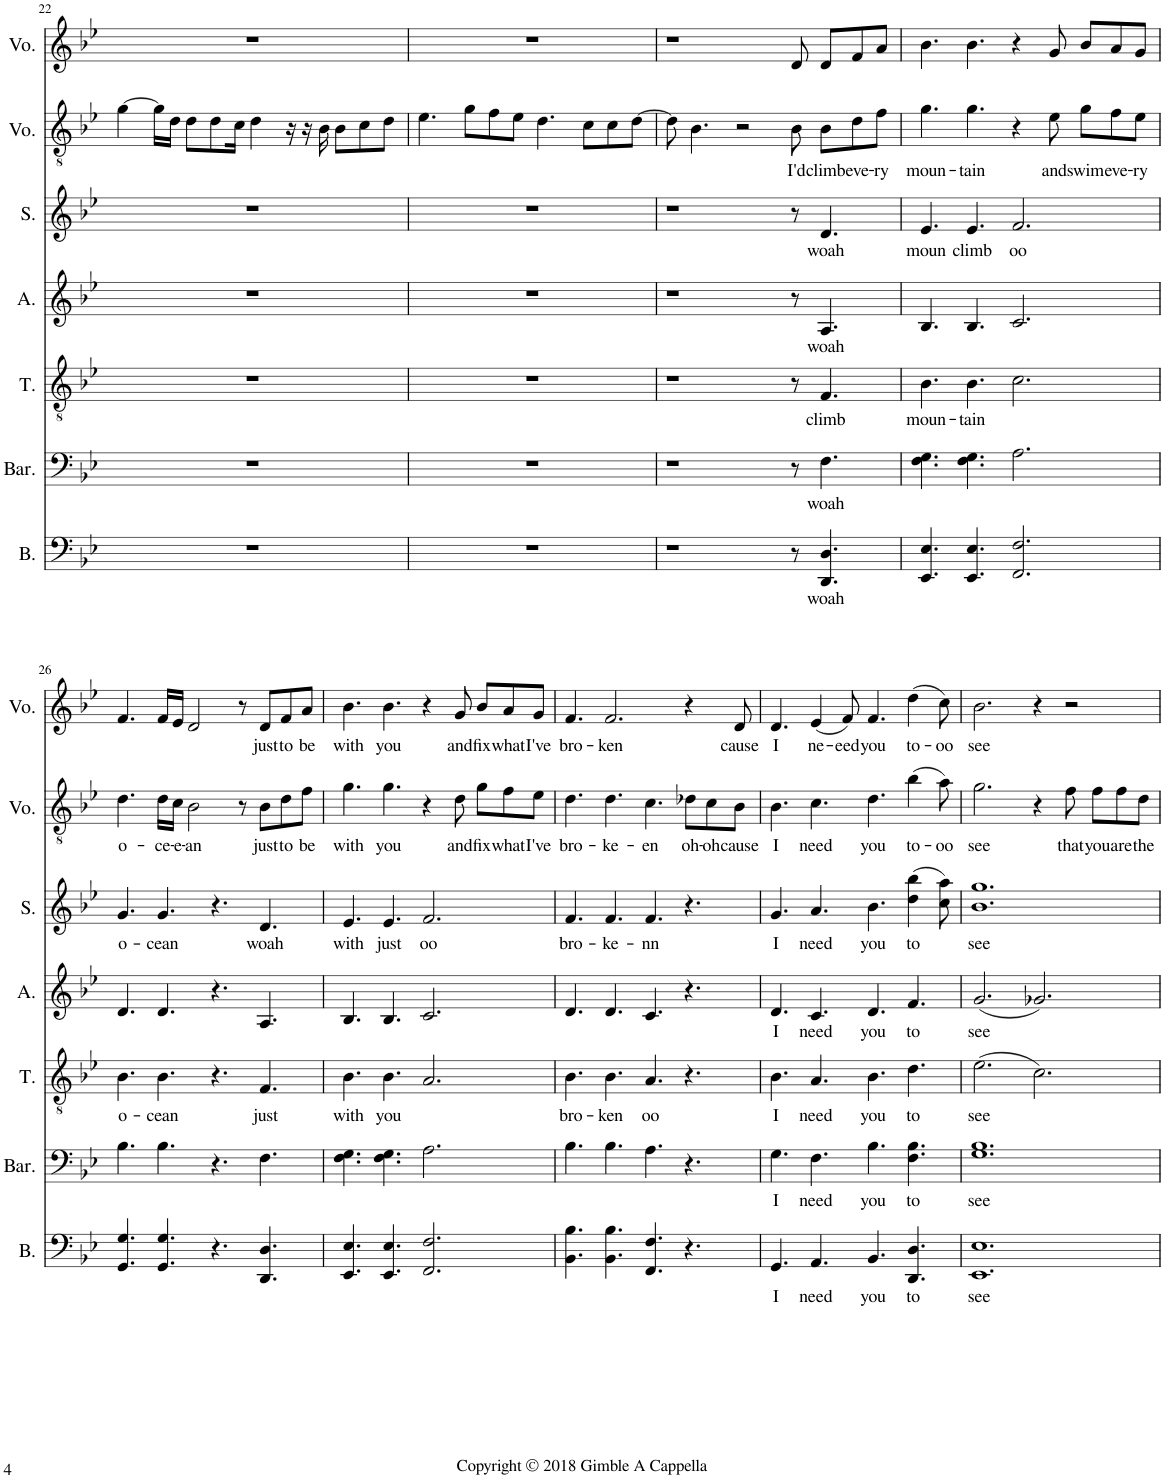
**kern	**text	**kern	**text	**kern	**text	**kern	**text	**kern	**text	**kern	**text	**kern	**text
*part7	*part7	*part6	*part6	*part5	*part5	*part4	*part4	*part3	*part3	*part2	*part2	*part1	*part1
*staff7	*staff7	*staff6	*staff6	*staff5	*staff5	*staff4	*staff4	*staff3	*staff3	*staff2	*staff2	*staff1	*staff1
*I"Bass	*	*I"Baritone	*	*I"Tenor	*	*I"Alto	*	*I"Soprano	*	*I"Voice	*	*I"Voice	*
*I'B.	*	*I'Bar.	*	*I'T.	*	*I'A.	*	*I'S.	*	*I'Vo.	*	*I'Vo.	*
!!LO:PB:g=z
*clefF4	*	*clefF4	*	*clefGv2	*	*clefG2	*	*clefG2	*	*clefGv2	*	*clefG2	*
*k[b-e-]	*	*k[b-e-]	*	*k[b-e-]	*	*k[b-e-]	*	*k[b-e-]	*	*k[b-e-]	*	*k[b-e-]	*
*M12/8	*	*M12/8	*	*M12/8	*	*M12/8	*	*M12/8	*	*M12/8	*	*M12/8	*
=22	=22	=22	=22	=22	=22	=22	=22	=22	=22	=22	=22	=22	=22
1.r	.	1.r	.	1.r	.	1.r	.	1.r	.	[4g\	.	1.r	.
.	.	.	.	.	.	.	.	.	.	16g\LL]	.	.	.
.	.	.	.	.	.	.	.	.	.	16d\JJ	.	.	.
.	.	.	.	.	.	.	.	.	.	8d\L	.	.	.
.	.	.	.	.	.	.	.	.	.	8d\	.	.	.
.	.	.	.	.	.	.	.	.	.	16c\Jk	.	.	.
.	.	.	.	.	.	.	.	.	.	4d\	.	.	.
.	.	.	.	.	.	.	.	.	.	16r	.	.	.
.	.	.	.	.	.	.	.	.	.	16r	.	.	.
.	.	.	.	.	.	.	.	.	.	16B-\	.	.	.
.	.	.	.	.	.	.	.	.	.	8B-\L	.	.	.
.	.	.	.	.	.	.	.	.	.	8c\	.	.	.
.	.	.	.	.	.	.	.	.	.	8d\J	.	.	.
=23	=23	=23	=23	=23	=23	=23	=23	=23	=23	=23	=23	=23	=23
1.r	.	1.r	.	1.r	.	1.r	.	1.r	.	4.e-\	.	1.r	.
.	.	.	.	.	.	.	.	.	.	8g\L	.	.	.
.	.	.	.	.	.	.	.	.	.	8f\	.	.	.
.	.	.	.	.	.	.	.	.	.	8e-\J	.	.	.
.	.	.	.	.	.	.	.	.	.	4.d\	.	.	.
.	.	.	.	.	.	.	.	.	.	8c\L	.	.	.
.	.	.	.	.	.	.	.	.	.	8c\	.	.	.
.	.	.	.	.	.	.	.	.	.	[8d\J	.	.	.
=24	=24	=24	=24	=24	=24	=24	=24	=24	=24	=24	=24	=24	=24
1r	.	1r	.	1r	.	1r	.	1r	.	8d\]	.	1r	.
.	.	.	.	.	.	.	.	.	.	4.B-\	.	.	.
.	.	.	.	.	.	.	.	.	.	2r	.	.	.
!	!	!	!	!	!	!	!	!	!	!	!LO:LY:b	!	!
8r	.	8r	.	8r	.	8r	.	8r	.	8B-\	I'd	8d/	.
!	!LO:LY:b	!	!LO:LY:b	!	!LO:LY:b	!	!LO:LY:b	!	!LO:LY:b	!	!LO:LY:b	!	!
4.DD/ 4.D/	woah	4.F\	woah	4.F/	climb	4.A/	woah	4.d/	woah	8B-\L	climb	8d/L	.
!	!	!	!	!	!	!	!	!	!	!	!LO:LY:b	!	!
.	.	.	.	.	.	.	.	.	.	8d\	eve-	8f/	.
!	!	!	!	!	!	!	!	!	!	!	!LO:LY:b	!	!
.	.	.	.	.	.	.	.	.	.	8f\J	-ry	8a/J	.
=25	=25	=25	=25	=25	=25	=25	=25	=25	=25	=25	=25	=25	=25
!	!	!	!	!	!LO:LY:b	!	!	!	!LO:LY:b	!	!LO:LY:b	!	!
4.EE-/ 4.E-/	.	4.F\ 4.G\	.	4.B-\	moun-	4.B-/	.	4.e-/	moun	4.g\	moun-	4.b-\	.
!	!	!	!	!	!LO:LY:b	!	!	!	!LO:LY:b	!	!LO:LY:b	!	!
4.EE-/ 4.E-/	.	4.F\ 4.G\	.	4.B-\	-tain	4.B-/	.	4.e-/	climb	4.g\	-tain	4.b-\	.
!	!	!	!	!	!	!	!	!	!LO:LY:b	!	!	!	!
2.FF/ 2.F/	.	2.A\	.	2.c\	.	2.c/	.	2.f/	oo	4r	.	4r	.
!	!	!	!	!	!	!	!	!	!	!	!LO:LY:b	!	!
.	.	.	.	.	.	.	.	.	.	8e-\	and	8g/	.
!	!	!	!	!	!	!	!	!	!	!	!LO:LY:b	!	!
.	.	.	.	.	.	.	.	.	.	8g\L	swim	8b-/L	.
!	!	!	!	!	!	!	!	!	!	!	!LO:LY:b	!	!
.	.	.	.	.	.	.	.	.	.	8f\	eve-	8a/	.
!	!	!	!	!	!	!	!	!	!	!	!LO:LY:b	!	!
.	.	.	.	.	.	.	.	.	.	8e-\J	-ry	8g/J	.
!!LO:LB:g=z
=26	=26	=26	=26	=26	=26	=26	=26	=26	=26	=26	=26	=26	=26
!	!	!	!	!	!LO:LY:b	!	!	!	!LO:LY:b	!	!LO:LY:b	!	!
4.GG/ 4.G/	.	4.B-\	.	4.B-\	o-	4.d/	.	4.g/	o-	4.d\	o-	4.f/	.
!	!	!	!	!	!LO:LY:b	!	!	!	!LO:LY:b	!	!LO:LY:b	!	!
4.GG/ 4.G/	.	4.B-\	.	4.B-\	-cean	4.d/	.	4.g/	-cean	16d\LL	-ce-	16f/LL	.
!	!	!	!	!	!	!	!	!	!	!	!LO:LY:b	!	!
.	.	.	.	.	.	.	.	.	.	16c\JJ	-e-	16e-/JJ	.
!	!	!	!	!	!	!	!	!	!	!	!LO:LY:b	!	!
.	.	.	.	.	.	.	.	.	.	2B-\	-an	2d/	.
4.r	.	4.r	.	4.r	.	4.r	.	4.r	.	.	.	.	.
.	.	.	.	.	.	.	.	.	.	8r	.	8r	.
!	!	!	!	!	!LO:LY:b	!	!	!	!LO:LY:b	!	!LO:LY:b	!	!LO:LY:b
4.DD/ 4.D/	.	4.F\	.	4.F/	just	4.A/	.	4.d/	woah	8B-\L	just	8d/L	just
!	!	!	!	!	!	!	!	!	!	!	!LO:LY:b	!	!LO:LY:b
.	.	.	.	.	.	.	.	.	.	8d\	to	8f/	to
!	!	!	!	!	!	!	!	!	!	!	!LO:LY:b	!	!LO:LY:b
.	.	.	.	.	.	.	.	.	.	8f\J	be	8a/J	be
=27	=27	=27	=27	=27	=27	=27	=27	=27	=27	=27	=27	=27	=27
!	!	!	!	!	!LO:LY:b	!	!	!	!LO:LY:b	!	!LO:LY:b	!	!LO:LY:b
4.EE-/ 4.E-/	.	4.F\ 4.G\	.	4.B-\	with	4.B-/	.	4.e-/	with	4.g\	with	4.b-\	with
!	!	!	!	!	!LO:LY:b	!	!	!	!LO:LY:b	!	!LO:LY:b	!	!LO:LY:b
4.EE-/ 4.E-/	.	4.F\ 4.G\	.	4.B-\	you	4.B-/	.	4.e-/	just	4.g\	you	4.b-\	you
!	!	!	!	!	!	!	!	!	!LO:LY:b	!	!	!	!
2.FF/ 2.F/	.	2.A\	.	2.A/	.	2.c/	.	2.f/	oo	4r	.	4r	.
!	!	!	!	!	!	!	!	!	!	!	!LO:LY:b	!	!LO:LY:b
.	.	.	.	.	.	.	.	.	.	8d\	and	8g/	and
!	!	!	!	!	!	!	!	!	!	!	!LO:LY:b	!	!LO:LY:b
.	.	.	.	.	.	.	.	.	.	8g\L	fix	8b-/L	fix
!	!	!	!	!	!	!	!	!	!	!	!LO:LY:b	!	!LO:LY:b
.	.	.	.	.	.	.	.	.	.	8f\	what	8a/	what
!	!	!	!	!	!	!	!	!	!	!	!LO:LY:b	!	!LO:LY:b
.	.	.	.	.	.	.	.	.	.	8e-\J	I've	8g/J	I've
=28	=28	=28	=28	=28	=28	=28	=28	=28	=28	=28	=28	=28	=28
!	!	!	!	!	!LO:LY:b	!	!	!	!LO:LY:b	!	!LO:LY:b	!	!LO:LY:b
4.BB-\ 4.B-\	.	4.B-\	.	4.B-\	bro-	4.d/	.	4.f/	bro-	4.d\	bro-	4.f/	bro-
!	!	!	!	!	!LO:LY:b	!	!	!	!LO:LY:b	!	!LO:LY:b	!	!LO:LY:b
4.BB-\ 4.B-\	.	4.B-\	.	4.B-\	-ken	4.d/	.	4.f/	-ke-	4.d\	-ke-	2.f/	-ken
!	!	!	!	!	!LO:LY:b	!	!	!	!LO:LY:b	!	!LO:LY:b	!	!
4.FF/ 4.F/	.	4.A\	.	4.A/	oo	4.c/	.	4.f/	-nn	4.c\	-en	.	.
!	!	!	!	!	!	!	!	!	!	!	!LO:LY:b	!	!
4.r	.	4.r	.	4.r	.	4.r	.	4.r	.	8d-X\L	oh-	4r	.
!	!	!	!	!	!	!	!	!	!	!	!LO:LY:b	!	!
.	.	.	.	.	.	.	.	.	.	8c\	-oh	.	.
!	!	!	!	!	!	!	!	!	!	!	!LO:LY:b	!	!LO:LY:b
.	.	.	.	.	.	.	.	.	.	8B-\J	cause	8d/	cause
=29	=29	=29	=29	=29	=29	=29	=29	=29	=29	=29	=29	=29	=29
!	!LO:LY:b	!	!LO:LY:b	!	!LO:LY:b	!	!LO:LY:b	!	!LO:LY:b	!	!LO:LY:b	!	!LO:LY:b
4.GG/	I	4.G\	I	4.B-\	I	4.d/	I	4.g/	I	4.B-\	I	4.d/	I
!	!LO:LY:b	!	!LO:LY:b	!	!LO:LY:b	!	!LO:LY:b	!	!LO:LY:b	!	!LO:LY:b	!	!LO:LY:b
4.AA/	need	4.F\	need	4.A/	need	4.c/	need	4.a/	need	4.c\	need	(4e-/	ne-
!	!	!	!	!	!	!	!	!	!	!	!	!	!LO:LY:b
.	.	.	.	.	.	.	.	.	.	.	.	8f/)	-eed
!	!LO:LY:b	!	!LO:LY:b	!	!LO:LY:b	!	!LO:LY:b	!	!LO:LY:b	!	!LO:LY:b	!	!LO:LY:b
4.BB-/	you	4.B-\	you	4.B-\	you	4.d/	you	4.b-\	you	4.d\	you	4.f/	you
!	!LO:LY:b	!	!LO:LY:b	!	!LO:LY:b	!	!LO:LY:b	!	!LO:LY:b	!	!LO:LY:b	!	!LO:LY:b
4.DD/ 4.D/	to	4.F\ 4.B-\	to	4.d\	to	4.f/	to	(4dd\ 4bb-\	to	(4b-\	to-	(4dd\	to-
!	!	!	!	!	!	!	!	!	!	!	!LO:LY:b	!	!LO:LY:b
.	.	.	.	.	.	.	.	8cc\ 8aa\)	.	8a\)	-oo	8cc\)	-oo
=30	=30	=30	=30	=30	=30	=30	=30	=30	=30	=30	=30	=30	=30
!	!LO:LY:b	!	!LO:LY:b	!	!LO:LY:b	!	!LO:LY:b	!	!LO:LY:b	!	!LO:LY:b	!	!LO:LY:b
1.EE- 1.E-	see	1.G 1.B-	see	(2.e-\	see	(2.g/	see	1.b- 1.gg	see	2.g\	see	2.b-\	see
.	.	.	.	2.c\)	.	2.g-X/)	.	.	.	4r	.	4r	.
!	!	!	!	!	!	!	!	!	!	!	!LO:LY:b	!	!
.	.	.	.	.	.	.	.	.	.	8f\	that	2r	.
!	!	!	!	!	!	!	!	!	!	!	!LO:LY:b	!	!
.	.	.	.	.	.	.	.	.	.	8f\L	you	.	.
!	!	!	!	!	!	!	!	!	!	!	!LO:LY:b	!	!
.	.	.	.	.	.	.	.	.	.	8f\	are	.	.
!	!	!	!	!	!	!	!	!	!	!	!LO:LY:b	!	!
.	.	.	.	.	.	.	.	.	.	8d\J	the	.	.
=	=	=	=	=	=	=	=	=	=	=	=	=	=
*-	*-	*-	*-	*-	*-	*-	*-	*-	*-	*-	*-	*-	*-
